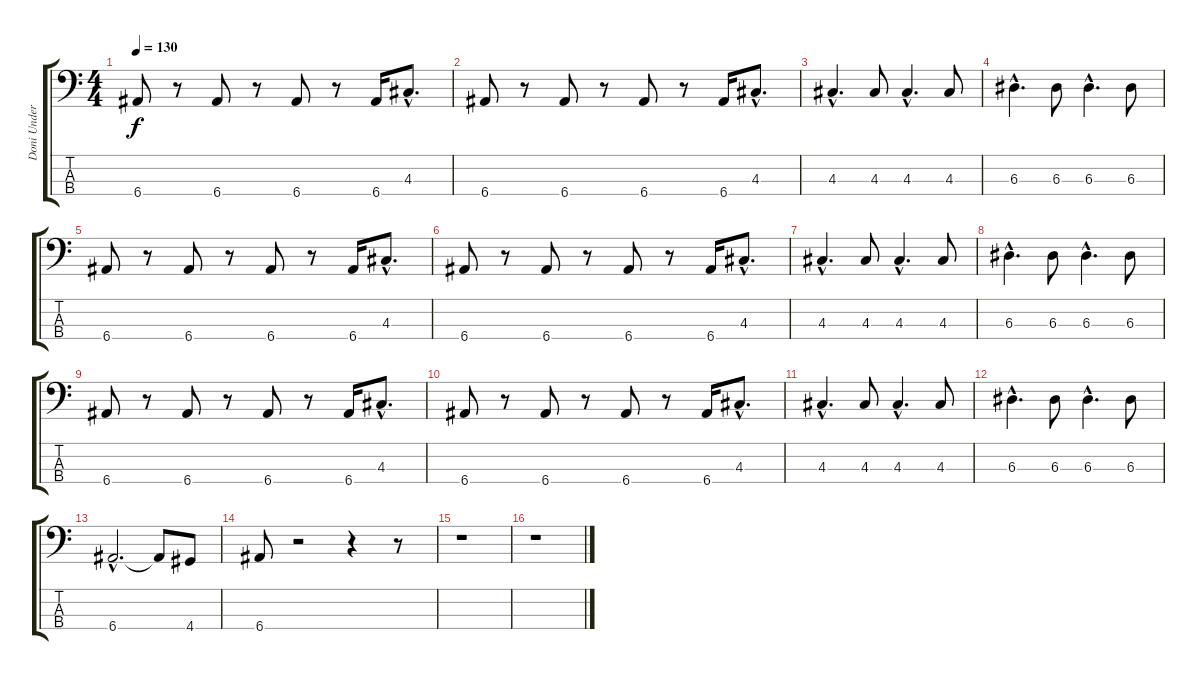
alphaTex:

\track ("Doni Underhill - Bass" "Doni Under") {instrument electricbassfinger}
\staff {score tabs}
\tuning (G2 D2 A1 E1) {hide}
\ts (4 4)
\tempo 130
\clef f4
\ks c
6.4.8{dy f} r.8 6.4.8 r.8 6.4.8 r.8 6.4.16 4.3{hac}.8{d} |
6.4.8 r.8 6.4.8 r.8 6.4.8 r.8 6.4.16 4.3{hac}.8{d} |
4.3{hac}.4{d} 4.3.8 4.3{hac}.4{d} 4.3.8 |
6.3{hac}.4{d} 6.3.8 6.3{hac}.4{d} 6.3.8 |
6.4.8 r.8 6.4.8 r.8 6.4.8 r.8 6.4.16 4.3{hac}.8{d} |
6.4.8 r.8 6.4.8 r.8 6.4.8 r.8 6.4.16 4.3{hac}.8{d} |
4.3{hac}.4{d} 4.3.8 4.3{hac}.4{d} 4.3.8 |
6.3{hac}.4{d} 6.3.8 6.3{hac}.4{d} 6.3.8 |
6.4.8 r.8 6.4.8 r.8 6.4.8 r.8 6.4.16 4.3{hac}.8{d} |
6.4.8 r.8 6.4.8 r.8 6.4.8 r.8 6.4.16 4.3{hac}.8{d} |
4.3{hac}.4{d} 4.3.8 4.3{hac}.4{d} 4.3.8 |
6.3{hac}.4{d} 6.3.8 6.3{hac}.4{d} 6.3.8 |
6.4{hac}.2{d} 6.4{t}.8 4.4.8 |
6.4.8 r.2 r.4 r.8 |
r.1 |
r.1
